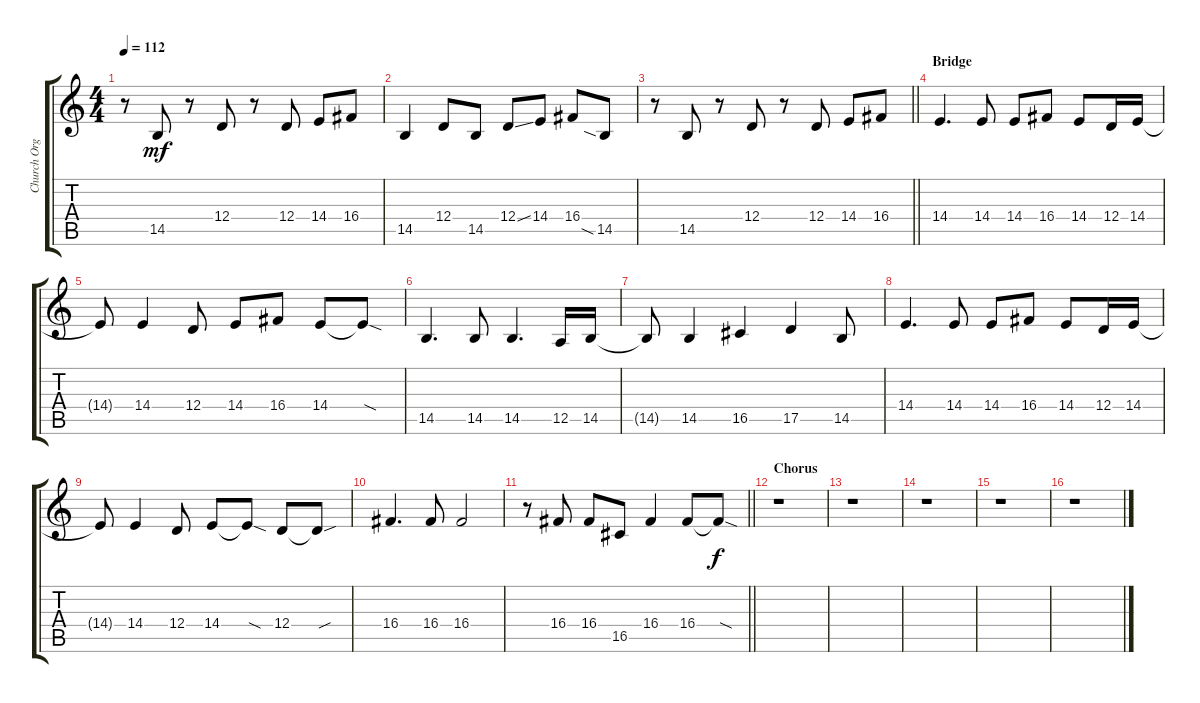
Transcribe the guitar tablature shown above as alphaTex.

\track ("Church Organ" "Church Org") {instrument churchorgan}
\staff {score tabs}
\tuning (E4 B3 G3 D3 A2 E2) {hide}
\ts (4 4)
\tempo 112
\clef g2
\ks c
r.8{dy mf} 14.5.8 r.8 12.4.8 r.8 12.4.8 14.4.8 16.4.8 |
14.5.4 12.4.8 14.5.8 12.4{ss}.8 14.4.8 16.4.8 14.5{sia}.8 |
\barLineRight lightlight
r.8 14.5.8 r.8 12.4.8 r.8 12.4.8 14.4.8 16.4.8 |
\section ("" "Bridge")
14.4.4{d} 14.4.8 14.4.8 16.4.8 14.4.8 12.4.16 14.4.16 |
14.4{t}.8 14.4.4 12.4.8 14.4.8 16.4.8 14.4.8 14.4{sod t}.8 |
14.5.4{d} 14.5.8 14.5.4{d} 12.5.16 14.5.16 |
14.5{t}.8 14.5.4 16.5.4 17.5.4 14.5.8 |
14.4.4{d} 14.4.8 14.4.8 16.4.8 14.4.8 12.4.16 14.4.16 |
14.4{t}.8 14.4.4 12.4.8 14.4.8 14.4{sod t}.8 12.4.8 12.4{sou t}.8 |
16.4.4{d} 16.4.8 16.4.2 |
\barLineRight lightlight
r.8 16.4.8 16.4.8 16.5.8 16.4.4 16.4.8 16.4{sod t}.8{dy f} |
\section ("" "Chorus")
r.1 |
r.1 |
r.1 |
r.1 |
r.1
